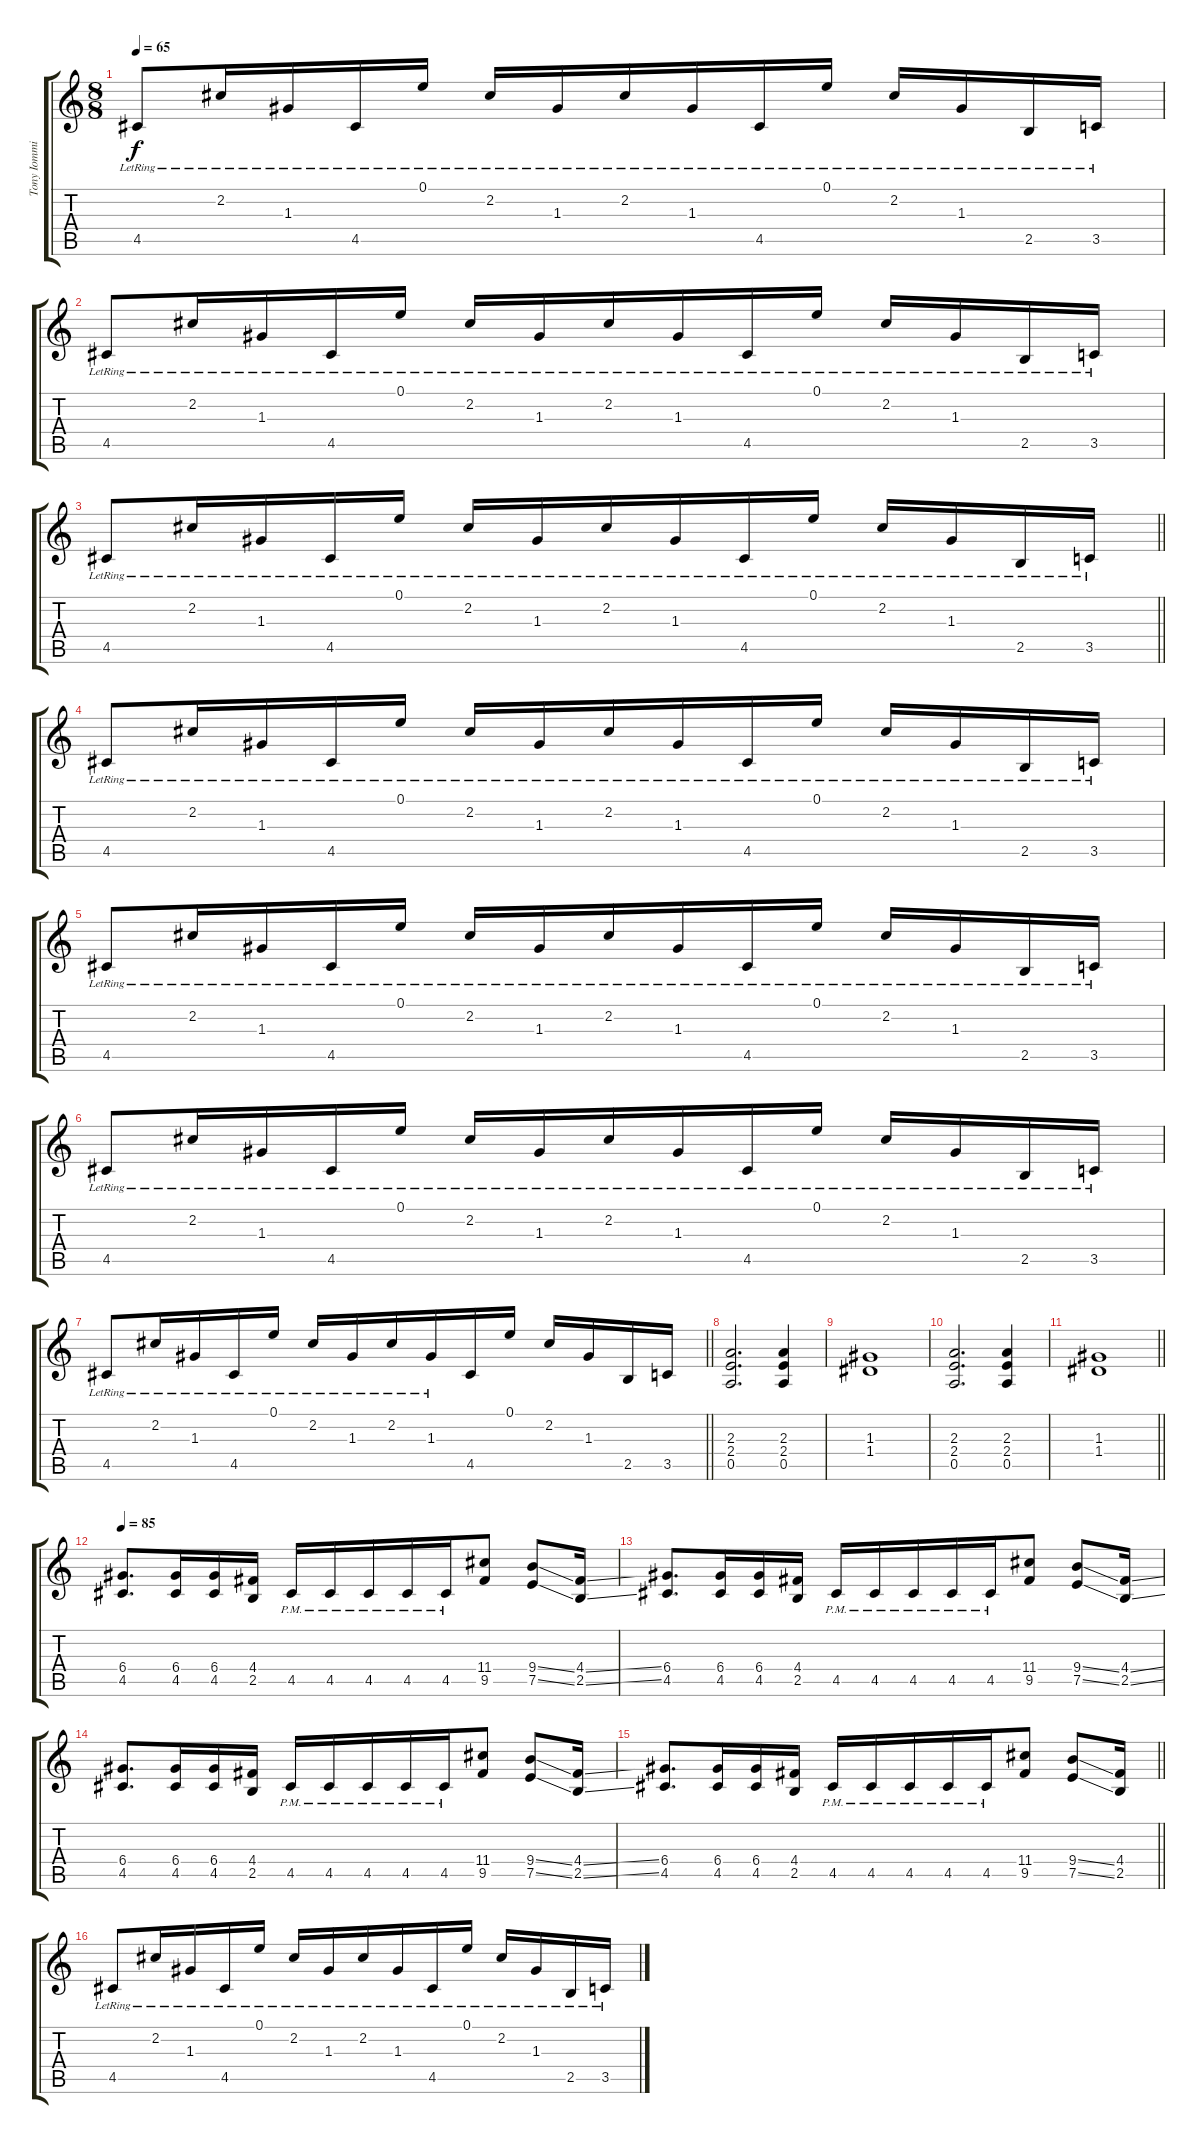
\track ("Tony Iommi (Guitar)" "Tony Iommi") {instrument distortionguitar}
\staff {score tabs}
\tuning (E4 B3 G3 D3 A2 E2) {hide}
\ts (8 8)
\tempo 65
\clef g2
\ks c
4.5{lr}.8{dy f} 2.2{lr}.16 1.3{lr}.16 4.5{lr}.16 0.1{lr}.16 2.2{lr}.16 1.3{lr}.16 2.2{lr}.16 1.3{lr}.16 4.5{lr}.16 0.1{lr}.16 2.2{lr}.16 1.3{lr}.16 2.5{lr}.16 3.5{lr}.16 |
4.5{lr}.8 2.2{lr}.16 1.3{lr}.16 4.5{lr}.16 0.1{lr}.16 2.2{lr}.16 1.3{lr}.16 2.2{lr}.16 1.3{lr}.16 4.5{lr}.16 0.1{lr}.16 2.2{lr}.16 1.3{lr}.16 2.5{lr}.16 3.5{lr}.16 |
\barLineRight lightlight
4.5{lr}.8 2.2{lr}.16 1.3{lr}.16 4.5{lr}.16 0.1{lr}.16 2.2{lr}.16 1.3{lr}.16 2.2{lr}.16 1.3{lr}.16 4.5{lr}.16 0.1{lr}.16 2.2{lr}.16 1.3{lr}.16 2.5{lr}.16 3.5{lr}.16 |
4.5{lr}.8 2.2{lr}.16 1.3{lr}.16 4.5{lr}.16 0.1{lr}.16 2.2{lr}.16 1.3{lr}.16 2.2{lr}.16 1.3{lr}.16 4.5{lr}.16 0.1{lr}.16 2.2{lr}.16 1.3{lr}.16 2.5{lr}.16 3.5{lr}.16 |
4.5{lr}.8 2.2{lr}.16 1.3{lr}.16 4.5{lr}.16 0.1{lr}.16 2.2{lr}.16 1.3{lr}.16 2.2{lr}.16 1.3{lr}.16 4.5{lr}.16 0.1{lr}.16 2.2{lr}.16 1.3{lr}.16 2.5{lr}.16 3.5{lr}.16 |
4.5{lr}.8 2.2{lr}.16 1.3{lr}.16 4.5{lr}.16 0.1{lr}.16 2.2{lr}.16 1.3{lr}.16 2.2{lr}.16 1.3{lr}.16 4.5{lr}.16 0.1{lr}.16 2.2{lr}.16 1.3{lr}.16 2.5{lr}.16 3.5{lr}.16 |
\barLineRight lightlight
4.5{lr}.8 2.2{lr}.16 1.3{lr}.16 4.5{lr}.16 0.1{lr}.16 2.2{lr}.16 1.3{lr}.16 2.2{lr}.16 1.3{lr}.16 4.5.16 0.1.16 2.2.16 1.3.16 2.5.16 3.5.16 |
(2.3 2.4 0.5).2{d} (2.3 2.4 0.5).4 |
(1.3 1.4).1 |
(2.3 2.4 0.5).2{d} (2.3 2.4 0.5).4 |
\barLineRight lightlight
(1.3 1.4).1 |
\tempo 85
(6.4 4.5).8{d} (6.4 4.5).16 (6.4 4.5).16 (4.4 2.5).16 4.5{pm}.16 4.5{pm}.16 4.5{pm}.16 4.5{pm}.16 4.5{pm}.16 (11.4 9.5).8 (9.4{ss} 7.5{ss}).8 (4.4{ss} 2.5{ss}).16 |
(6.4 4.5).8{d} (6.4 4.5).16 (6.4 4.5).16 (4.4 2.5).16 4.5{pm}.16 4.5{pm}.16 4.5{pm}.16 4.5{pm}.16 4.5{pm}.16 (11.4 9.5).8 (9.4{ss} 7.5{ss}).8 (4.4{ss} 2.5{ss}).16 |
(6.4 4.5).8{d} (6.4 4.5).16 (6.4 4.5).16 (4.4 2.5).16 4.5{pm}.16 4.5{pm}.16 4.5{pm}.16 4.5{pm}.16 4.5{pm}.16 (11.4 9.5).8 (9.4{ss} 7.5{ss}).8 (4.4{ss} 2.5{ss}).16 |
\barLineRight lightlight
(6.4 4.5).8{d} (6.4 4.5).16 (6.4 4.5).16 (4.4 2.5).16 4.5{pm}.16 4.5{pm}.16 4.5{pm}.16 4.5{pm}.16 4.5{pm}.16 (11.4 9.5).8 (9.4{ss} 7.5{ss}).8 (4.4 2.5).16 |
4.5{lr}.8 2.2{lr}.16 1.3{lr}.16 4.5{lr}.16 0.1{lr}.16 2.2{lr}.16 1.3{lr}.16 2.2{lr}.16 1.3{lr}.16 4.5{lr}.16 0.1{lr}.16 2.2{lr}.16 1.3{lr}.16 2.5{lr}.16 3.5{lr}.16
